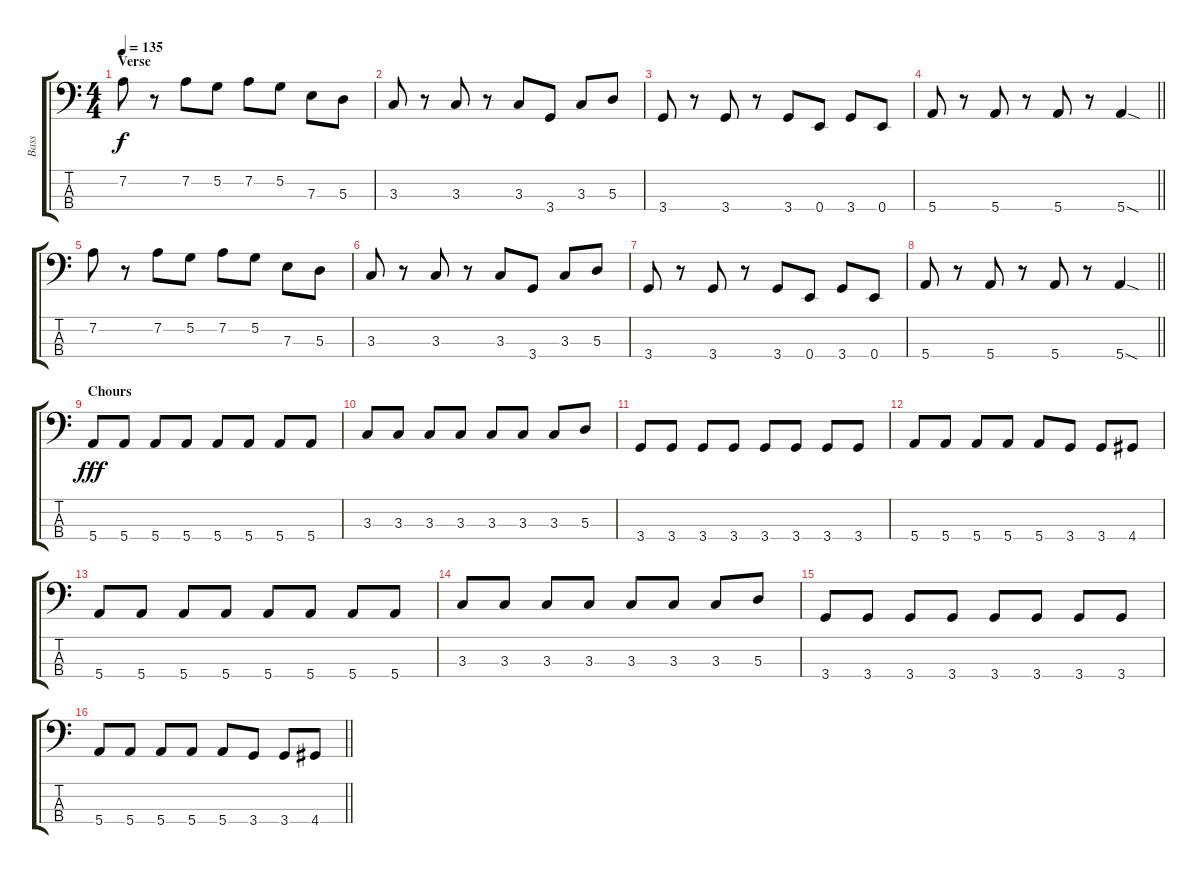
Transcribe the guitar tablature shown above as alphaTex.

\track ("Bass" "Bass") {instrument electricbassfinger}
\staff {score tabs}
\tuning (G2 D2 A1 E1) {hide}
\ts (4 4)
\section ("" "Verse ")
\tempo 135
\clef f4
\ks c
7.2.8{dy f} r.8 7.2.8 5.2.8 7.2.8 5.2.8 7.3.8 5.3.8 |
3.3.8 r.8 3.3.8 r.8 3.3.8 3.4.8 3.3.8 5.3.8 |
3.4.8 r.8 3.4.8 r.8 3.4.8 0.4.8 3.4.8 0.4.8 |
\barLineRight lightlight
5.4.8 r.8 5.4.8 r.8 5.4.8 r.8 5.4{sod}.4 |
7.2.8 r.8 7.2.8 5.2.8 7.2.8 5.2.8 7.3.8 5.3.8 |
3.3.8 r.8 3.3.8 r.8 3.3.8 3.4.8 3.3.8 5.3.8 |
3.4.8 r.8 3.4.8 r.8 3.4.8 0.4.8 3.4.8 0.4.8 |
\barLineRight lightlight
5.4.8 r.8 5.4.8 r.8 5.4.8 r.8 5.4{sod}.4 |
\section ("" "Chours ")
5.4.8{dy fff} 5.4.8 5.4.8 5.4.8 5.4.8 5.4.8 5.4.8 5.4.8 |
3.3.8 3.3.8 3.3.8 3.3.8 3.3.8 3.3.8 3.3.8 5.3.8 |
3.4.8 3.4.8 3.4.8 3.4.8 3.4.8 3.4.8 3.4.8 3.4.8 |
5.4.8 5.4.8 5.4.8 5.4.8 5.4.8 3.4.8 3.4.8 4.4.8 |
5.4.8 5.4.8 5.4.8 5.4.8 5.4.8 5.4.8 5.4.8 5.4.8 |
3.3.8 3.3.8 3.3.8 3.3.8 3.3.8 3.3.8 3.3.8 5.3.8 |
3.4.8 3.4.8 3.4.8 3.4.8 3.4.8 3.4.8 3.4.8 3.4.8 |
\barLineRight lightlight
5.4.8 5.4.8 5.4.8 5.4.8 5.4.8 3.4.8 3.4.8 4.4.8
